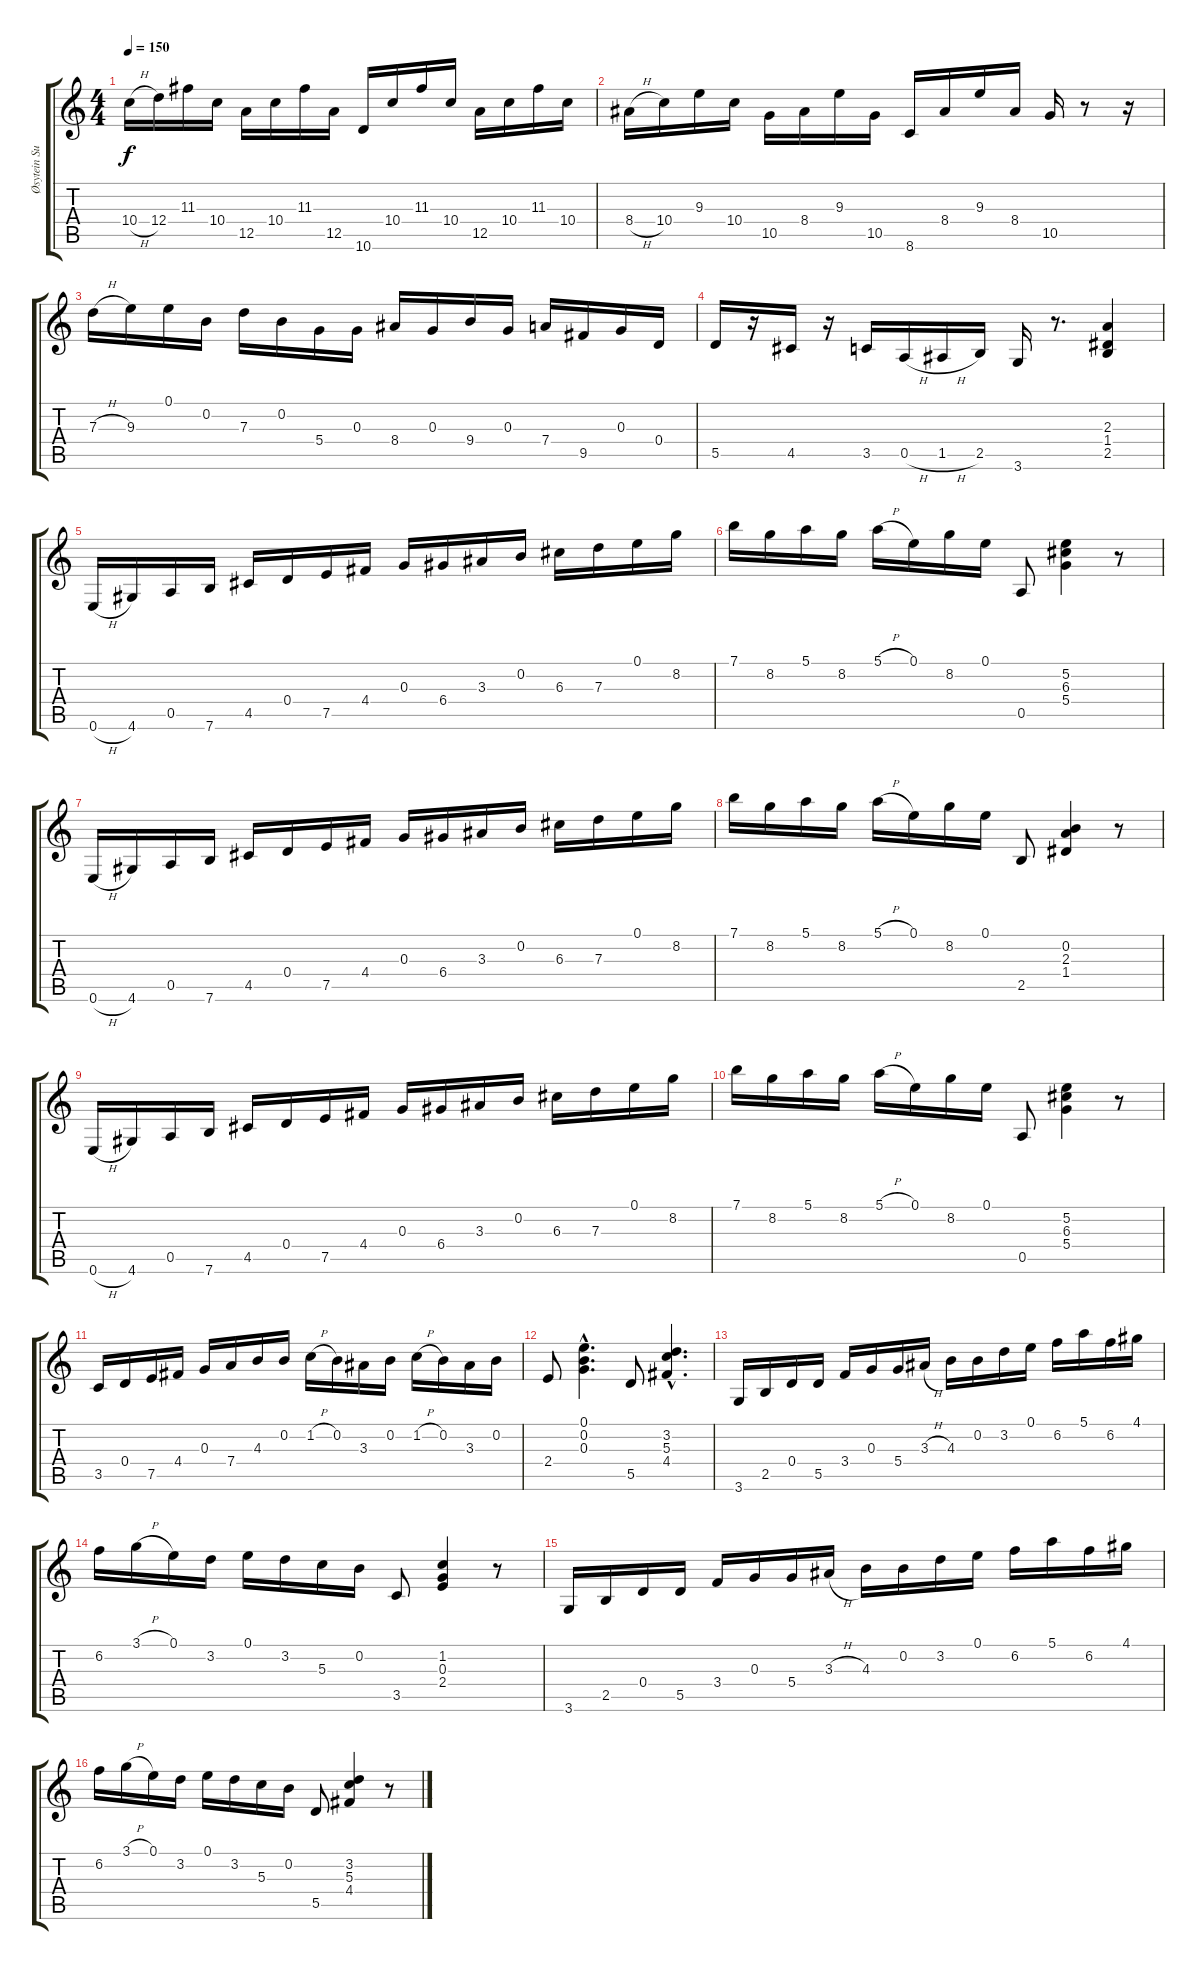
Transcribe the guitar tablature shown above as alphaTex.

\track ("Øsytein Sunde" "Øsytein Su") {instrument acousticguitarnylon}
\staff {score tabs}
\tuning (E4 B3 G3 D3 A2 E2) {hide}
\ts (4 4)
\tempo 150
\clef g2
\ks c
10.4{h}.16{dy f instrument acousticguitarnylon} 12.4.16 11.3.16 10.4.16 12.5.16 10.4.16 11.3.16 12.5.16 10.6.16 10.4.16 11.3.16 10.4.16 12.5.16 10.4.16 11.3.16 10.4.16 |
8.4{h}.16 10.4.16 9.3.16 10.4.16 10.5.16 8.4.16 9.3.16 10.5.16 8.6.16 8.4.16 9.3.16 8.4.16 10.5.16 r.8 r.16 |
7.3{h}.16 9.3.16 0.1.16 0.2.16 7.3.16 0.2.16 5.4.16 0.3.16 8.4.16 0.3.16 9.4.16 0.3.16 7.4.16 9.5.16 0.3.16 0.4.16 |
5.5.16 r.16 4.5.16 r.16 3.5.16 0.5{h}.16 1.5{h}.16 2.5.16 3.6.16 r.8{d} (2.3 1.4 2.5).4 |
0.6{h}.16 4.6.16 0.5.16 7.6.16 4.5.16 0.4.16 7.5.16 4.4.16 0.3.16 6.4.16 3.3.16 0.2.16 6.3.16 7.3.16 0.1.16 8.2.16 |
7.1.16 8.2.16 5.1.16 8.2.16 5.1{h}.16 0.1.16 8.2.16 0.1.16 0.5.8 (5.2 6.3 5.4).4 r.8 |
0.6{h}.16 4.6.16 0.5.16 7.6.16 4.5.16 0.4.16 7.5.16 4.4.16 0.3.16 6.4.16 3.3.16 0.2.16 6.3.16 7.3.16 0.1.16 8.2.16 |
7.1.16 8.2.16 5.1.16 8.2.16 5.1{h}.16 0.1.16 8.2.16 0.1.16 2.5.8 (0.2 2.3 1.4).4 r.8 |
0.6{h}.16 4.6.16 0.5.16 7.6.16 4.5.16 0.4.16 7.5.16 4.4.16 0.3.16 6.4.16 3.3.16 0.2.16 6.3.16 7.3.16 0.1.16 8.2.16 |
7.1.16 8.2.16 5.1.16 8.2.16 5.1{h}.16 0.1.16 8.2.16 0.1.16 0.5.8 (5.2 6.3 5.4).4 r.8 |
3.5.16 0.4.16 7.5.16 4.4.16 0.3.16 7.4.16 4.3.16 0.2.16 1.2{h}.16 0.2.16 3.3.16 0.2.16 1.2{h}.16 0.2.16 3.3.16 0.2.16 |
2.4.8 (0.1{hac} 0.2{hac} 0.3{hac}).4{d} 5.5.8 (3.2{hac} 5.3{hac} 4.4{hac}).4{d} |
3.6.16 2.5.16 0.4.16 5.5.16 3.4.16 0.3.16 5.4.16 3.3{h}.16 4.3.16 0.2.16 3.2.16 0.1.16 6.2.16 5.1.16 6.2.16 4.1.16 |
6.2.16 3.1{h}.16 0.1.16 3.2.16 0.1.16 3.2.16 5.3.16 0.2.16 3.5.8 (1.2 0.3 2.4).4 r.8 |
3.6.16 2.5.16 0.4.16 5.5.16 3.4.16 0.3.16 5.4.16 3.3{h}.16 4.3.16 0.2.16 3.2.16 0.1.16 6.2.16 5.1.16 6.2.16 4.1.16 |
6.2.16 3.1{h}.16 0.1.16 3.2.16 0.1.16 3.2.16 5.3.16 0.2.16 5.5.8 (3.2 5.3 4.4).4 r.8
